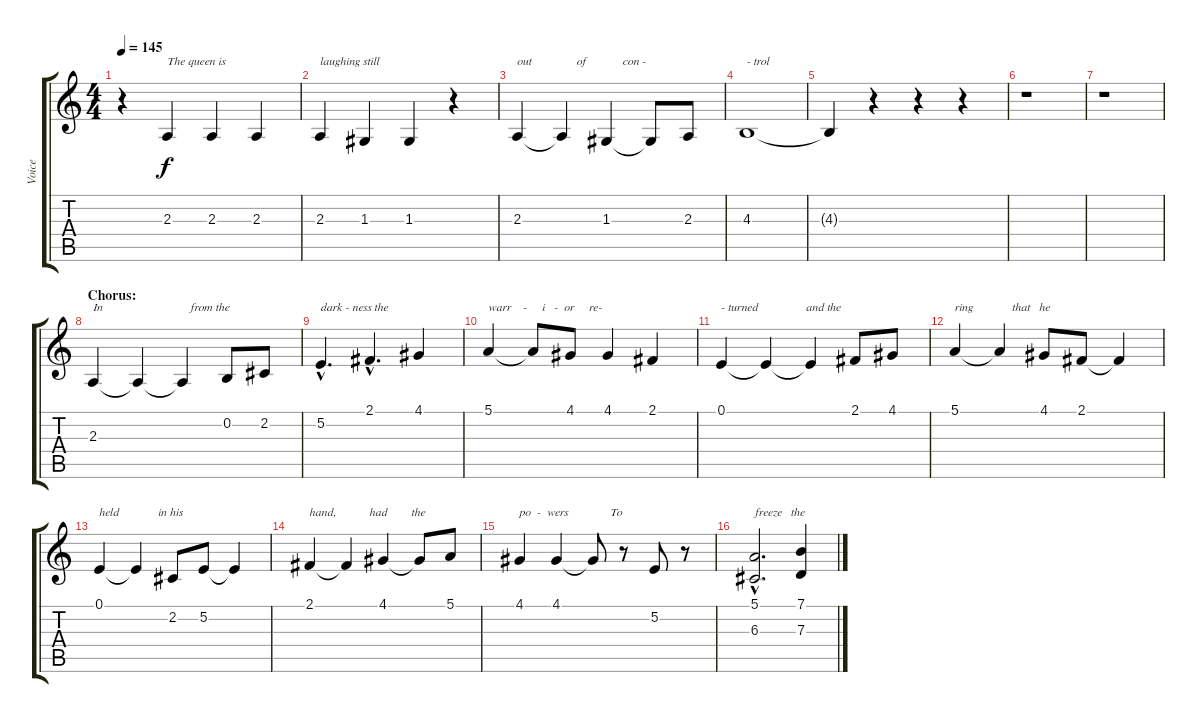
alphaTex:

\track ("Voice" "Voice") {instrument violin}
\staff {score tabs}
\tuning (E4 B3 G3 D3 A2 E2) {hide}
\ts (4 4)
\tempo 145
\clef g2
\ks c
r.4{dy f} 2.3.4{txt "The queen is"} 2.3.4 2.3.4 |
2.3.4{txt "laughing still"} 1.3.4 1.3.4 r.4 |
2.3.4{txt "out               of            con -"} 2.3{t}.4 1.3.4 1.3{t}.8 2.3.8 |
4.3.1{txt "- trol"} |
4.3{t}.4 r.4 r.4 r.4 |
r.1 |
r.1 |
\section ("" "Chorus:")
2.3.4{txt "In                             from the"} 2.3{t}.4 2.3{t}.4 0.2.8 2.2.8 |
5.2{hac}.4{d txt "dark - ness the"} 2.1{hac}.4{d} 4.1.4 |
5.1.4{txt "warr    -     i   -  or     re-"} 5.1{t}.8 4.1.8 4.1.4 2.1.4 |
0.1.4{txt "- turned                and the"} 0.1{t}.4 0.1{t}.4 2.1.8 4.1.8 |
5.1.4{txt "ring             that   he"} 5.1{t}.4 4.1.8 2.1.8 2.1{t}.4 |
0.1.4{txt "held             in his"} 0.1{t}.4 2.2.8 5.2.8 5.2{t}.4 |
2.1.4{txt "hand,           had        the"} 2.1{t}.4 4.1.4 4.1{t}.8 5.1.8 |
4.1.4{txt "po  -  wers              To"} 4.1.4 4.1{t}.8 r.8 5.2.8 r.8 |
(5.1{hac} 6.3{hac}).2{d txt "freeze   the"} (7.1 7.3).4
